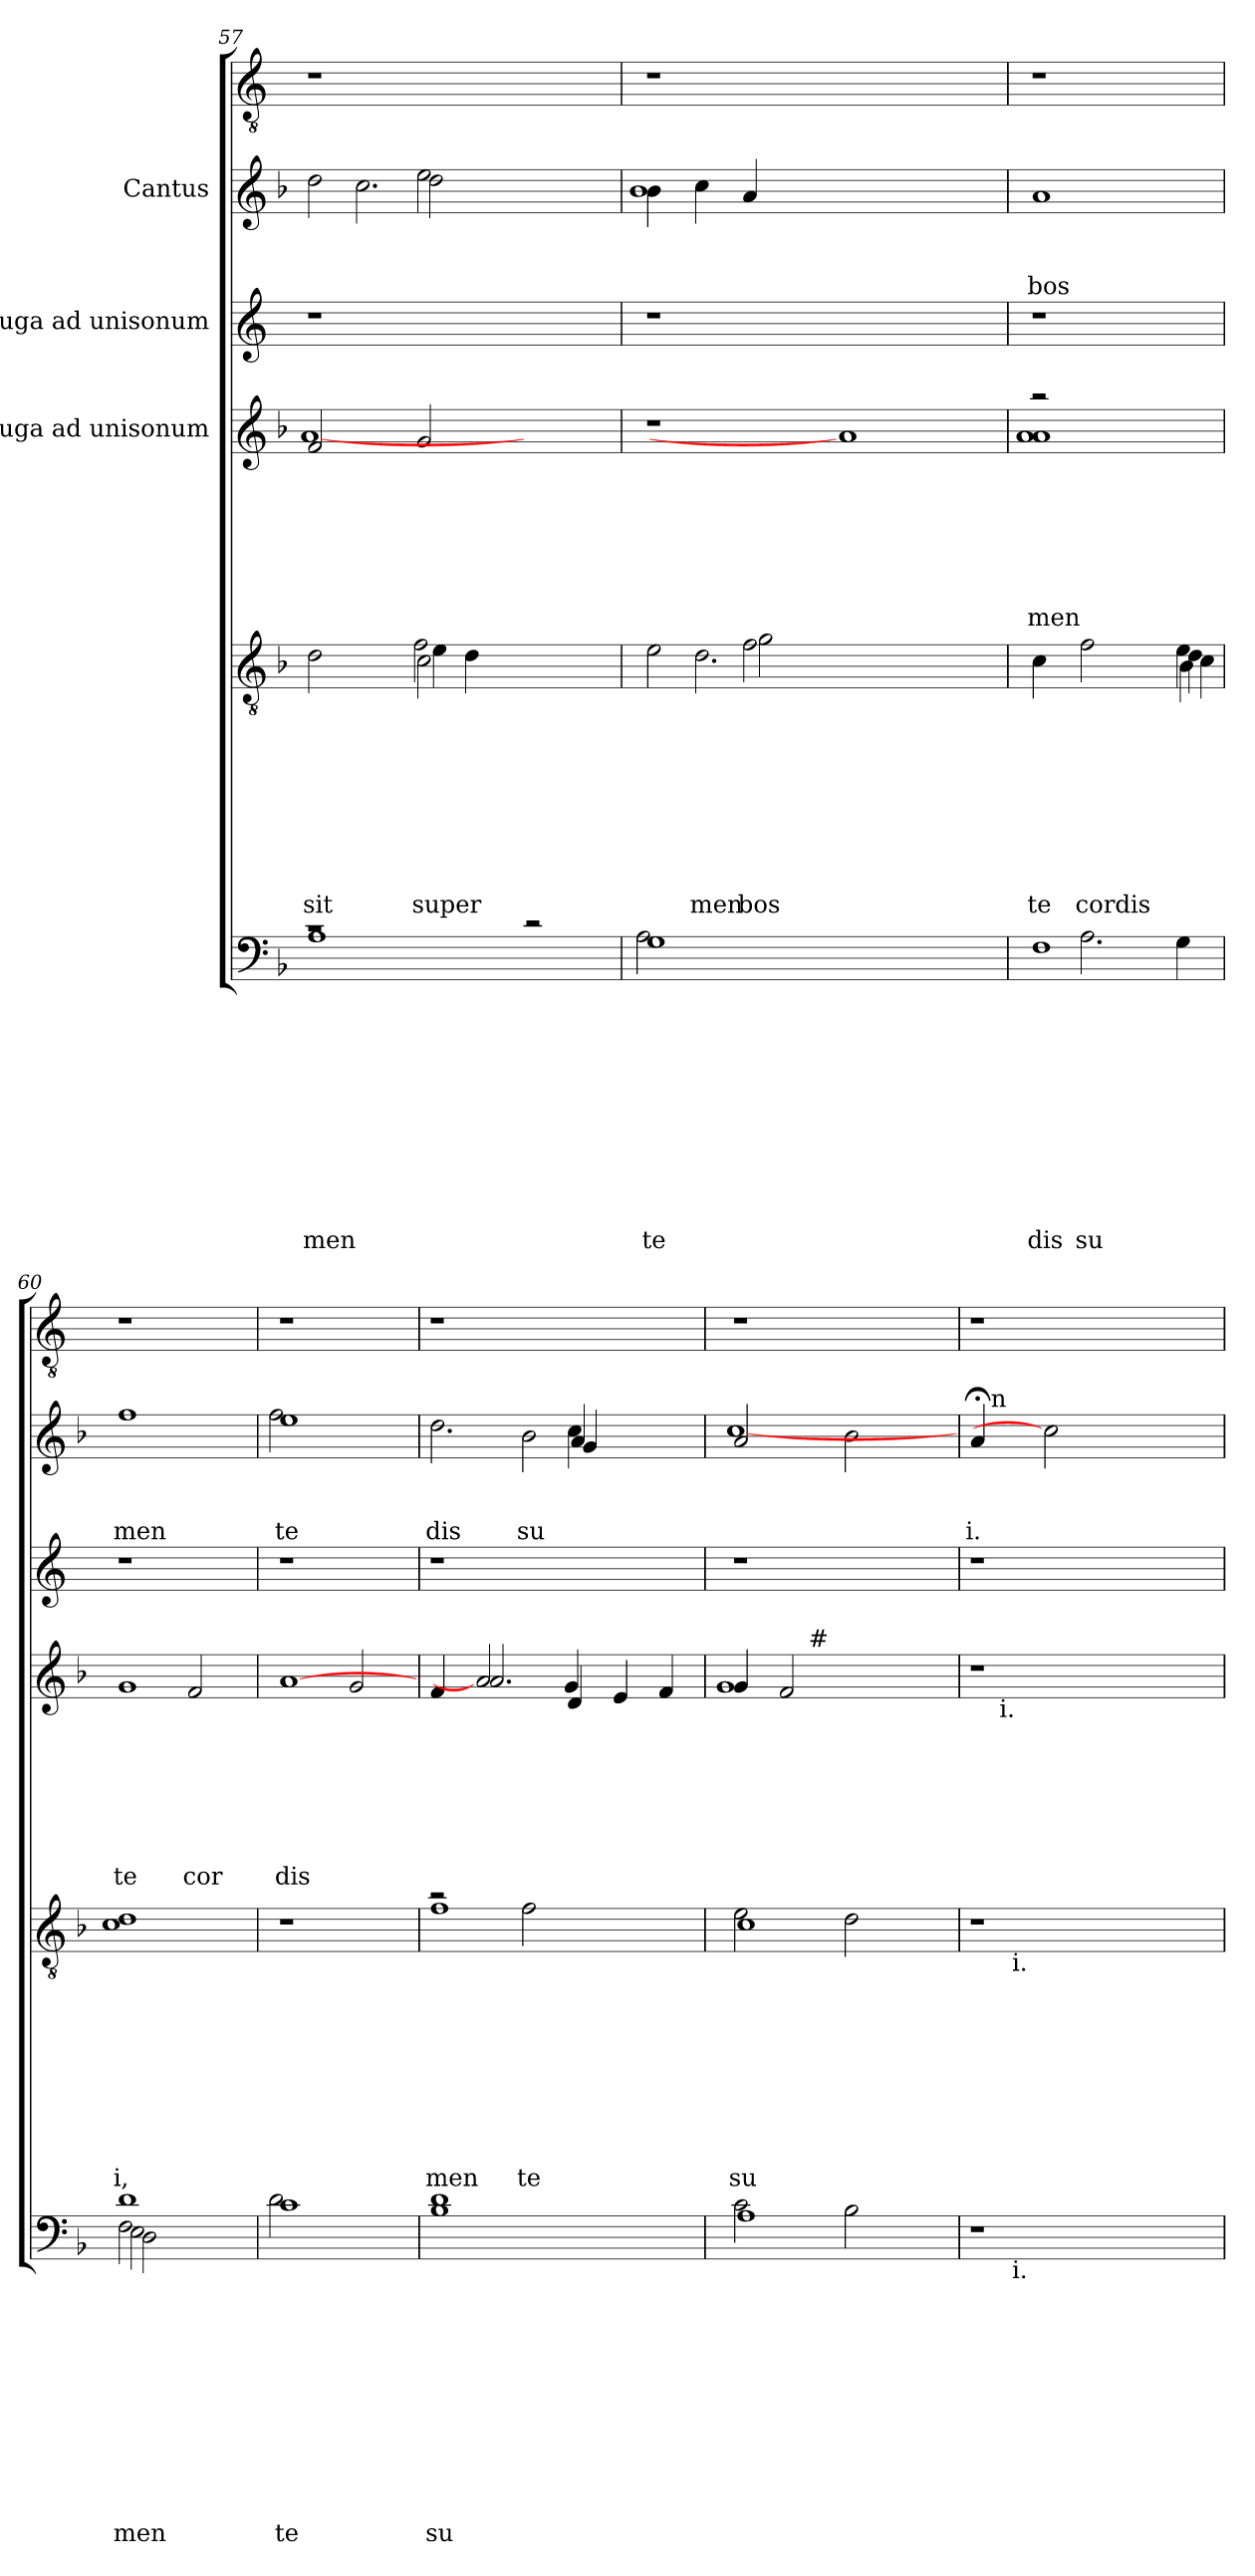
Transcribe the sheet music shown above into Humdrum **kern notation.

**kern	**text	**text	**text	**text	**text	**text	**text	**text	**text	**text	**text	**kern	**text	**text	**text	**text	**text	**text	**text	**text	**text	**kern	**text	**text	**text	**text	**text	**text	**text	**kern	**kern	**text	**text	**text	**kern
*part6	*part6	*part6	*part6	*part6	*part6	*part6	*part6	*part6	*part6	*part6	*part6	*part5	*part5	*part5	*part5	*part5	*part5	*part5	*part5	*part5	*part5	*part4	*part4	*part4	*part4	*part4	*part4	*part4	*part4	*part3	*part2	*part2	*part2	*part2	*part1
*staff6	*staff6	*staff6	*staff6	*staff6	*staff6	*staff6	*staff6	*staff6	*staff6	*staff6	*staff6	*staff5	*staff5	*staff5	*staff5	*staff5	*staff5	*staff5	*staff5	*staff5	*staff5	*staff4	*staff4	*staff4	*staff4	*staff4	*staff4	*staff4	*staff4	*staff3	*staff2	*staff2	*staff2	*staff2	*staff1
*	*	*	*	*	*	*	*	*	*	*	*	*	*	*	*	*	*	*	*	*	*	*I"Fuga ad unisonum	*	*	*	*	*	*	*	*I"Fuga ad unisonum	*I"Cantus	*	*	*	*
!!LO:LB:g=z
*clefF4	*	*	*	*	*	*	*	*	*	*	*	*clefGv2	*	*	*	*	*	*	*	*	*	*clefG2	*	*	*	*	*	*	*	*clefG2	*clefG2	*	*	*	*clefGv2
*k[b-]	*	*	*	*	*	*	*	*	*	*	*	*k[b-]	*	*	*	*	*	*	*	*	*	*k[b-]	*	*	*	*	*	*	*	*k[]	*k[b-]	*	*	*	*k[]
*F:	*	*	*	*	*	*	*	*	*	*	*	*F:	*	*	*	*	*	*	*	*	*	*F:	*	*	*	*	*	*	*	*C:	*F:	*	*	*	*C:
=57	=57	=57	=57	=57	=57	=57	=57	=57	=57	=57	=57	=57	=57	=57	=57	=57	=57	=57	=57	=57	=57	=57	=57	=57	=57	=57	=57	=57	=57	=57	=57	=57	=57	=57	=57
*^	*	*	*	*	*	*	*	*	*	*	*	*	*	*	*	*	*	*	*	*	*	*	*	*	*	*	*	*	*	*	*	*	*	*	*
!	!	!	!	!	!	!	!	!	!	!	!	!LO:LY:b	!	!	!	!	!	!	!	!	!	!LO:LY:b	!	!	!	!	!	!	!	!	!	!	!	!	!	!
*	*	*	*	*	*	*	*	*	*	*	*	*	*^	*	*	*	*	*	*	*	*	*	*^	*	*	*	*	*	*	*	*	*^	*	*	*	*
*	*	*	*	*	*	*	*	*	*	*	*	*	*	*^	*	*	*	*	*	*	*	*	*	*	*	*	*	*	*	*	*	*	*	*	*^	*	*	*	*
*	*	*	*	*	*	*	*	*	*	*	*	*	*	*	*	*	*	*	*	*	*	*	*	*	*	*	*	*	*	*	*	*	*	*	*	*	*^	*	*	*	*
1rc	1A	.	.	.	.	.	.	.	.	.	.	men	2d\	2ryy	2ryy	.	.	.	.	.	.	.	.	sit	2f/	[1a	.	.	.	.	.	.	.	1r	4ryy	2dd\	2ryy	4ryy	.	.	.	1r
.	.	.	.	.	.	.	.	.	.	.	.	.	.	.	.	.	.	.	.	.	.	.	.	.	.	.	.	.	.	.	.	.	.	.	16ryy	.	.	2.cc\	.	.	.	.
.	.	.	.	.	.	.	.	.	.	.	.	.	.	.	.	.	.	.	.	.	.	.	.	.	.	.	.	.	.	.	.	.	.	.	2ryy	.	.	.	.	.	.	.
!	!	!	!	!	!	!	!	!	!	!	!	!	!	!	!	!	!	!	!	!	!	!	!	!LO:LY:b	!	!	!	!	!	!	!	!	!	!	!	!	!	!	!	!	!	!
.	.	.	.	.	.	.	.	.	.	.	.	.	2c\	2f\	4e\	.	.	.	.	.	.	.	.	super	2g/	.	.	.	.	.	.	.	.	.	.	2ee\	2dd\	.	.	.	.	.
.	.	.	.	.	.	.	.	.	.	.	.	.	.	.	4d\	.	.	.	.	.	.	.	.	.	.	.	.	.	.	.	.	.	.	.	.	.	.	.	.	.	.	.
.	.	.	.	.	.	.	.	.	.	.	.	.	.	.	.	.	.	.	.	.	.	.	.	.	.	.	.	.	.	.	.	.	.	.	2ryy	.	.	.	.	.	.	.
2rc	2ryy	.	.	.	.	.	.	.	.	.	.	.	2ryy	2ryy	2ryy	.	.	.	.	.	.	.	.	.	2ryy	2ryy	.	.	.	.	.	.	.	2ryy	.	2ryy	2ryy	2ryy	.	.	.	2ryy
.	.	.	.	.	.	.	.	.	.	.	.	.	.	.	.	.	.	.	.	.	.	.	.	.	.	.	.	.	.	.	.	.	.	.	8.ryy	.	.	.	.	.	.	.
*	*	*	*	*	*	*	*	*	*	*	*	*	*	*	*	*	*	*	*	*	*	*	*	*	*v	*v	*	*	*	*	*	*	*	*	*v	*v	*v	*v	*	*	*	*
=58	=58	=58	=58	=58	=58	=58	=58	=58	=58	=58	=58	=58	=58	=58	=58	=58	=58	=58	=58	=58	=58	=58	=58	=58	=58	=58	=58	=58	=58	=58	=58	=58	=58	=58	=58	=58	=58	=58
!	!	!	!	!	!	!	!	!	!	!	!	!LO:LY:b	!	!	!	!	!	!	!	!	!	!	!	!	!	!	!	!	!	!	!	!	!	!	!	!	!	!
!	!	!	!	!	!	!	!	!	!	!	!	!LO:LY:b	!	!	!	!	!	!	!	!	!	!	!	!	!	!	!	!	!	!	!	!	!	!	!	!	!	!
*	*	*	*	*	*	*	*	*	*	*	*	*	*	*	*	*	*	*	*	*	*	*	*	*	*	*	*	*	*	*	*	*	*	*^	*	*	*	*
1G	2A\	.	.	.	.	.	.	.	.	.	.	te	2e\	2ryy	4ryy	.	.	.	.	.	.	.	.	.	1r	.	.	.	.	.	.	.	1r	4b-\	1b-	.	.	.	1r
!	!	!	!	!	!	!	!	!	!	!	!	!	!	!	!	!	!	!	!	!	!	!	!	!LO:LY:b	!	!	!	!	!	!	!	!	!	!	!	!	!	!	!
.	.	.	.	.	.	.	.	.	.	.	.	.	.	.	2.d\	.	.	.	.	.	.	.	.	men	.	.	.	.	.	.	.	.	.	4cc\	.	.	.	.	.
!	!	!	!	!	!	!	!	!	!	!	!	!	!	!	!	!	!	!	!	!	!	!	!	!LO:LY:b	!	!	!	!	!	!	!	!	!	!	!	!	!	!	!
.	1ryy	.	.	.	.	.	.	.	.	.	.	.	2f\	2g\	.	.	.	.	.	.	.	.	.	bos	.	.	.	.	.	.	.	.	.	4a/	.	.	.	.	.
.	.	.	.	.	.	.	.	.	.	.	.	.	.	.	.	.	.	.	.	.	.	.	.	.	.	.	.	.	.	.	.	.	.	1ryy	.	.	.	.	.
1ryy	.	.	.	.	.	.	.	.	.	.	.	.	1ryy	1ryy	1ryy	.	.	.	.	.	.	.	.	.	1a]	.	.	.	.	.	.	.	1ryy	.	1ryy	.	.	.	1ryy
.	2ryy	.	.	.	.	.	.	.	.	.	.	.	.	.	.	.	.	.	.	.	.	.	.	.	.	.	.	.	.	.	.	.	.	.	.	.	.	.	.
.	.	.	.	.	.	.	.	.	.	.	.	.	.	.	.	.	.	.	.	.	.	.	.	.	.	.	.	.	.	.	.	.	.	4ryy	.	.	.	.	.
*v	*v	*	*	*	*	*	*	*	*	*	*	*	*	*	*	*	*	*	*	*	*	*	*	*	*	*	*	*	*	*	*	*	*	*v	*v	*	*	*	*
*	*	*	*	*	*	*	*	*	*	*	*	*v	*v	*v	*	*	*	*	*	*	*	*	*	*	*	*	*	*	*	*	*	*	*	*	*	*	*
=59	=59	=59	=59	=59	=59	=59	=59	=59	=59	=59	=59	=59	=59	=59	=59	=59	=59	=59	=59	=59	=59	=59	=59	=59	=59	=59	=59	=59	=59	=59	=59	=59	=59	=59	=59
!	!	!	!	!	!	!	!	!	!	!	!LO:LY:b	!	!	!	!	!	!	!	!	!	!LO:LY:b	!	!	!	!	!	!	!	!LO:LY:b	!	!	!	!	!LO:LY:b	!
*^	*	*	*	*	*	*	*	*	*	*	*	*^	*	*	*	*	*	*	*	*	*	*^	*	*	*	*	*	*	*	*	*	*	*	*	*
*	*^	*	*	*	*	*	*	*	*	*	*	*	*	*^	*	*	*	*	*	*	*	*	*	*	*	*	*	*	*	*	*	*	*	*	*	*	*	*
*	*	*	*	*	*	*	*	*	*	*	*	*	*	*	*	*^	*	*	*	*	*	*	*	*	*	*	*	*	*	*	*	*	*	*	*	*	*	*	*	*
1F	4ryy	2.ryy	.	.	.	.	.	.	.	.	.	.	dis	4c\	2.ryy	2.ryy	2.ryy	.	.	.	.	.	.	.	.	te	2raa	1a 1a	.	.	.	.	.	.	men	1r	1a	.	.	bos	1r
!	!	!	!	!	!	!	!	!	!	!	!	!	!LO:LY:b	!	!	!	!	!	!	!	!	!	!	!	!	!LO:LY:b	!	!	!	!	!	!	!	!	!	!	!	!	!	!	!
.	2.A\	.	.	.	.	.	.	.	.	.	.	.	su	2f\	.	.	.	.	.	.	.	.	.	.	.	cordis	.	.	.	.	.	.	.	.	.	.	.	.	.	.	.
.	.	.	.	.	.	.	.	.	.	.	.	.	.	.	.	.	.	.	.	.	.	.	.	.	.	.	2ryy	.	.	.	.	.	.	.	.	.	.	.	.	.	.
.	.	4G\	.	.	.	.	.	.	.	.	.	.	.	4e\	4d\	4c\	4B-\	.	.	.	.	.	.	.	.	.	.	.	.	.	.	.	.	.	.	.	.	.	.	.	.
=60	=60	=60	=60	=60	=60	=60	=60	=60	=60	=60	=60	=60	=60	=60	=60	=60	=60	=60	=60	=60	=60	=60	=60	=60	=60	=60	=60	=60	=60	=60	=60	=60	=60	=60	=60	=60	=60	=60	=60	=60	=60
!	!	!	!	!	!	!	!	!	!	!	!	!	!LO:LY:b	!	!	!	!	!	!	!	!	!	!	!	!	!	!	!	!	!	!	!	!	!	!	!	!	!	!	!	!
*	*	*^	*	*	*	*	*	*	*	*	*	*	*	*	*	*	*	*	*	*	*	*	*	*	*	*	*	*	*	*	*	*	*	*	*	*	*	*	*	*	*
!	!	!	!	!	!	!	!	!	!	!	!	!	!	!LO:LY:b	!	!	!	!	!	!	!	!	!	!	!	!	!LO:LY:b	!	!	!	!	!	!	!	!	!LO:LY:b	!	!	!	!	!LO:LY:b	!
*	*	*	*	*	*	*	*	*	*	*	*	*	*	*	*v	*v	*v	*v	*	*	*	*	*	*	*	*	*	*	*	*	*	*	*	*	*	*	*	*	*	*	*	*
2F\	2E\	2D\	1d	.	.	.	.	.	.	.	.	.	.	men	1c 1d	.	.	.	.	.	.	.	.	i,	1g	2ryy	.	.	.	.	.	.	te	1r	1ff	.	.	men	1r
!	!	!	!	!	!	!	!	!	!	!	!	!	!	!	!	!	!	!	!	!	!	!	!	!	!	!	!	!	!	!	!	!	!LO:LY:b	!	!	!	!	!	!
2ryy	2ryy	2ryy	.	.	.	.	.	.	.	.	.	.	.	.	.	.	.	.	.	.	.	.	.	.	.	2f/	.	.	.	.	.	.	cor	.	.	.	.	.	.
*	*	*v	*v	*	*	*	*	*	*	*	*	*	*	*	*	*	*	*	*	*	*	*	*	*	*	*	*	*	*	*	*	*	*	*	*	*	*	*	*
=61	=61	=61	=61	=61	=61	=61	=61	=61	=61	=61	=61	=61	=61	=61	=61	=61	=61	=61	=61	=61	=61	=61	=61	=61	=61	=61	=61	=61	=61	=61	=61	=61	=61	=61	=61	=61	=61	=61
!	!	!	!	!	!	!	!	!	!	!	!	!	!LO:LY:b	!	!	!	!	!	!	!	!	!	!	!	!	!	!	!	!	!	!	!	!	!	!	!	!	!
!	!	!	!	!	!	!	!	!	!	!	!	!	!LO:LY:b	!	!	!	!	!	!	!	!	!	!	!	!	!	!	!	!	!	!	!LO:LY:b	!	!	!	!	!LO:LY:b	!
*	*	*	*	*	*	*	*	*	*	*	*	*	*	*	*	*	*	*	*	*	*	*	*	*	*	*	*	*	*	*	*	*	*	*^	*	*	*	*
!	!	!	!	!	!	!	!	!	!	!	!	!	!	!	!	!	!	!	!	!	!	!	!	!	!	!	!	!	!	!	!	!	!	!	!	!	!	!LO:LY:b	!
*	*v	*v	*	*	*	*	*	*	*	*	*	*	*	*	*	*	*	*	*	*	*	*	*	*	*	*	*	*	*	*	*	*	*	*	*	*	*	*	*
1c	2d\	.	.	.	.	.	.	.	.	.	.	te	1r	.	.	.	.	.	.	.	.	.	[1a	2ryy	.	.	.	.	.	.	dis	1r	1ee	2ff\	.	.	te	1r
.	2ryy	.	.	.	.	.	.	.	.	.	.	.	.	.	.	.	.	.	.	.	.	.	.	2g/	.	.	.	.	.	.	.	.	.	2ryy	.	.	.	.
=62	=62	=62	=62	=62	=62	=62	=62	=62	=62	=62	=62	=62	=62	=62	=62	=62	=62	=62	=62	=62	=62	=62	=62	=62	=62	=62	=62	=62	=62	=62	=62	=62	=62	=62	=62	=62	=62	=62
!	!	!	!	!	!	!	!	!	!	!	!	!LO:LY:b	!	!	!	!	!	!	!	!	!	!LO:LY:b	!	!	!	!	!	!	!	!	!	!	!	!	!	!	!LO:LY:b	!
*v	*v	*	*	*	*	*	*	*	*	*	*	*	*^	*	*	*	*	*	*	*	*	*	*	*^	*	*	*	*	*	*	*	*	*^	*^	*	*	*	*
1B- 1d	.	.	.	.	.	.	.	.	.	.	su	2ra	1f	.	.	.	.	.	.	.	.	men	4f/	2.ryy	4ryy	.	.	.	.	.	.	.	1r	2.dd\	2ryy	2.ryy	2.ryy	.	.	dis	1r
.	.	.	.	.	.	.	.	.	.	.	.	.	.	.	.	.	.	.	.	.	.	.	2a]	.	2.a/	.	.	.	.	.	.	.	.	.	.	.	.	.	.	.	.
!	!	!	!	!	!	!	!	!	!	!	!	!	!	!	!	!	!	!	!	!	!	!LO:LY:b	!	!	!	!	!	!	!	!	!	!	!	!	!	!	!	!	!	!LO:LY:b	!
.	.	.	.	.	.	.	.	.	.	.	.	2f\	.	.	.	.	.	.	.	.	.	te	.	.	.	.	.	.	.	.	.	.	.	.	2b-\	.	.	.	.	su	.
.	.	.	.	.	.	.	.	.	.	.	.	.	.	.	.	.	.	.	.	.	.	.	4d/	4g/	.	.	.	.	.	.	.	.	.	4cc\	.	4a/	4g/	.	.	.	.
2ryy	.	.	.	.	.	.	.	.	.	.	.	2ryy	2ryy	.	.	.	.	.	.	.	.	.	4e/	2ryy	2ryy	.	.	.	.	.	.	.	2ryy	2ryy	2ryy	2ryy	2ryy	.	.	.	2ryy
.	.	.	.	.	.	.	.	.	.	.	.	.	.	.	.	.	.	.	.	.	.	.	4f/	.	.	.	.	.	.	.	.	.	.	.	.	.	.	.	.	.	.
*	*	*	*	*	*	*	*	*	*	*	*	*	*	*	*	*	*	*	*	*	*	*	*	*	*	*	*	*	*	*	*	*	*	*v	*v	*v	*v	*	*	*	*
=63	=63	=63	=63	=63	=63	=63	=63	=63	=63	=63	=63	=63	=63	=63	=63	=63	=63	=63	=63	=63	=63	=63	=63	=63	=63	=63	=63	=63	=63	=63	=63	=63	=63	=63	=63	=63	=63	=63
*^	*	*	*	*	*	*	*	*	*	*	*	*	*	*	*	*	*	*	*	*	*	*	*	*	*	*	*	*	*	*	*	*	*	*	*	*	*	*
!	!	!	!	!	!	!	!	!	!	!	!	!	!	!	!	!	!	!	!	!	!	!	!LO:LY:b	!	!	!	!	!	!	!	!	!	!	!	!	!	!	!	!
!	!	!	!	!	!	!	!	!	!	!	!	!	!	!	!	!	!	!	!	!	!	!	!LO:LY:b	!	!	!	!	!	!	!	!	!	!	!	!	!	!	!	!
*	*	*	*	*	*	*	*	*	*	*	*	*	*	*	*	*	*	*	*	*	*	*	*	*	*	*	*	*	*	*	*	*	*	*	*^	*	*	*	*
2c\	1A	.	.	.	.	.	.	.	.	.	.	.	2e\	1c	.	.	.	.	.	.	.	.	su	4g/	1g	4ryy	.	.	.	.	.	.	.	1r	2a/	[1cc	.	.	.	1r
.	.	.	.	.	.	.	.	.	.	.	.	.	.	.	.	.	.	.	.	.	.	.	.	2f/	.	16ryy	.	.	.	.	.	.	.	.	.	.	.	.	.	.
.	.	.	.	.	.	.	.	.	.	.	.	.	.	.	.	.	.	.	.	.	.	.	.	.	.	64ryy	.	.	.	.	.	.	.	.	.	.	.	.	.	.
!	!	!	!	!	!	!	!	!	!	!	!	!	!	!	!	!	!	!	!	!	!	!	!	!	!	!LO:TX:a:t=#	!	!	!	!	!	!	!	!	!	!	!	!	!	!
.	.	.	.	.	.	.	.	.	.	.	.	.	.	.	.	.	.	.	.	.	.	.	.	.	.	2ryy	.	.	.	.	.	.	.	.	.	.	.	.	.	.
2B-\	.	.	.	.	.	.	.	.	.	.	.	.	2d\	.	.	.	.	.	.	.	.	.	.	.	.	.	.	.	.	.	.	.	.	.	2b-\	.	.	.	.	.
.	.	.	.	.	.	.	.	.	.	.	.	.	.	.	.	.	.	.	.	.	.	.	.	4ryy	.	.	.	.	.	.	.	.	.	.	.	.	.	.	.	.
.	.	.	.	.	.	.	.	.	.	.	.	.	.	.	.	.	.	.	.	.	.	.	.	.	.	8ryy	.	.	.	.	.	.	.	.	.	.	.	.	.	.
.	.	.	.	.	.	.	.	.	.	.	.	.	.	.	.	.	.	.	.	.	.	.	.	.	.	32.ryy	.	.	.	.	.	.	.	.	.	.	.	.	.	.
=64	=64	=64	=64	=64	=64	=64	=64	=64	=64	=64	=64	=64	=64	=64	=64	=64	=64	=64	=64	=64	=64	=64	=64	=64	=64	=64	=64	=64	=64	=64	=64	=64	=64	=64	=64	=64	=64	=64	=64	=64
!	!	!	!	!	!	!	!	!	!	!	!	!	!	!	!	!	!	!	!	!	!	!	!	!	!	!	!	!	!	!	!	!	!	!	!	!	!	!	!LO:LY:b	!
*	*	*	*	*	*	*	*	*	*	*	*	*	*	*	*	*	*	*	*	*	*	*	*	*	*v	*v	*	*	*	*	*	*	*	*	*	*	*	*	*	*
1r	16..ryy	.	.	.	.	.	.	.	.	.	.	.	1r	16..ryy	.	.	.	.	.	.	.	.	.	1r	16ryy	.	.	.	.	.	.	.	1r	4a;/	16ryy	.	.	i.	1r
!	!	!	!	!	!	!	!	!	!	!	!	!	!	!	!	!	!	!	!	!	!	!	!	!	!	!	!	!	!	!	!	!	!	!	!LO:TX:a:t=n	!	!	!	!
.	.	.	.	.	.	.	.	.	.	.	.	.	.	.	.	.	.	.	.	.	.	.	.	.	64ryy	.	.	.	.	.	.	.	.	.	2...ryy	.	.	.	.
!	!	!	!	!	!	!	!	!	!	!	!	!	!	!	!	!	!	!	!	!	!	!	!	!	!LO:TX:b:t=i.	!	!	!	!	!	!	!	!	!	!	!	!	!	!
.	.	.	.	.	.	.	.	.	.	.	.	.	.	.	.	.	.	.	.	.	.	.	.	.	2ryy	.	.	.	.	.	.	.	.	.	.	.	.	.	.
!	!	!	!	!	!	!	!	!	!	!	!	!	!	!LO:TX:b:t=i.	!	!	!	!	!	!	!	!	!	!	!	!	!	!	!	!	!	!	!	!	!	!	!	!	!
!	!LO:TX:b:t=i.	!	!	!	!	!	!	!	!	!	!	!	!	!	!	!	!	!	!	!	!	!	!	!	!	!	!	!	!	!	!	!	!	!	!	!	!	!	!
.	2ryy	.	.	.	.	.	.	.	.	.	.	.	.	2ryy	.	.	.	.	.	.	.	.	.	.	.	.	.	.	.	.	.	.	.	.	.	.	.	.	.
.	.	.	.	.	.	.	.	.	.	.	.	.	.	.	.	.	.	.	.	.	.	.	.	.	.	.	.	.	.	.	.	.	.	2cc]	.	.	.	.	.
.	.	.	.	.	.	.	.	.	.	.	.	.	.	.	.	.	.	.	.	.	.	.	.	.	4ryy	.	.	.	.	.	.	.	.	.	.	.	.	.	.
.	4ryy	.	.	.	.	.	.	.	.	.	.	.	.	4ryy	.	.	.	.	.	.	.	.	.	.	.	.	.	.	.	.	.	.	.	.	.	.	.	.	.
.	.	.	.	.	.	.	.	.	.	.	.	.	.	.	.	.	.	.	.	.	.	.	.	.	.	.	.	.	.	.	.	.	.	4ryy	.	.	.	.	.
.	.	.	.	.	.	.	.	.	.	.	.	.	.	.	.	.	.	.	.	.	.	.	.	.	8ryy	.	.	.	.	.	.	.	.	.	.	.	.	.	.
.	8ryy	.	.	.	.	.	.	.	.	.	.	.	.	8ryy	.	.	.	.	.	.	.	.	.	.	.	.	.	.	.	.	.	.	.	.	.	.	.	.	.
.	.	.	.	.	.	.	.	.	.	.	.	.	.	.	.	.	.	.	.	.	.	.	.	.	32.ryy	.	.	.	.	.	.	.	.	.	.	.	.	.	.
.	64ryy	.	.	.	.	.	.	.	.	.	.	.	.	64ryy	.	.	.	.	.	.	.	.	.	.	.	.	.	.	.	.	.	.	.	.	.	.	.	.	.
*v	*v	*	*	*	*	*	*	*	*	*	*	*	*	*	*	*	*	*	*	*	*	*	*	*v	*v	*	*	*	*	*	*	*	*	*v	*v	*	*	*	*
*	*	*	*	*	*	*	*	*	*	*	*	*v	*v	*	*	*	*	*	*	*	*	*	*	*	*	*	*	*	*	*	*	*	*	*	*	*
=	=	=	=	=	=	=	=	=	=	=	=	=	=	=	=	=	=	=	=	=	=	=	=	=	=	=	=	=	=	=	=	=	=	=	=
*-	*-	*-	*-	*-	*-	*-	*-	*-	*-	*-	*-	*-	*-	*-	*-	*-	*-	*-	*-	*-	*-	*-	*-	*-	*-	*-	*-	*-	*-	*-	*-	*-	*-	*-	*-
